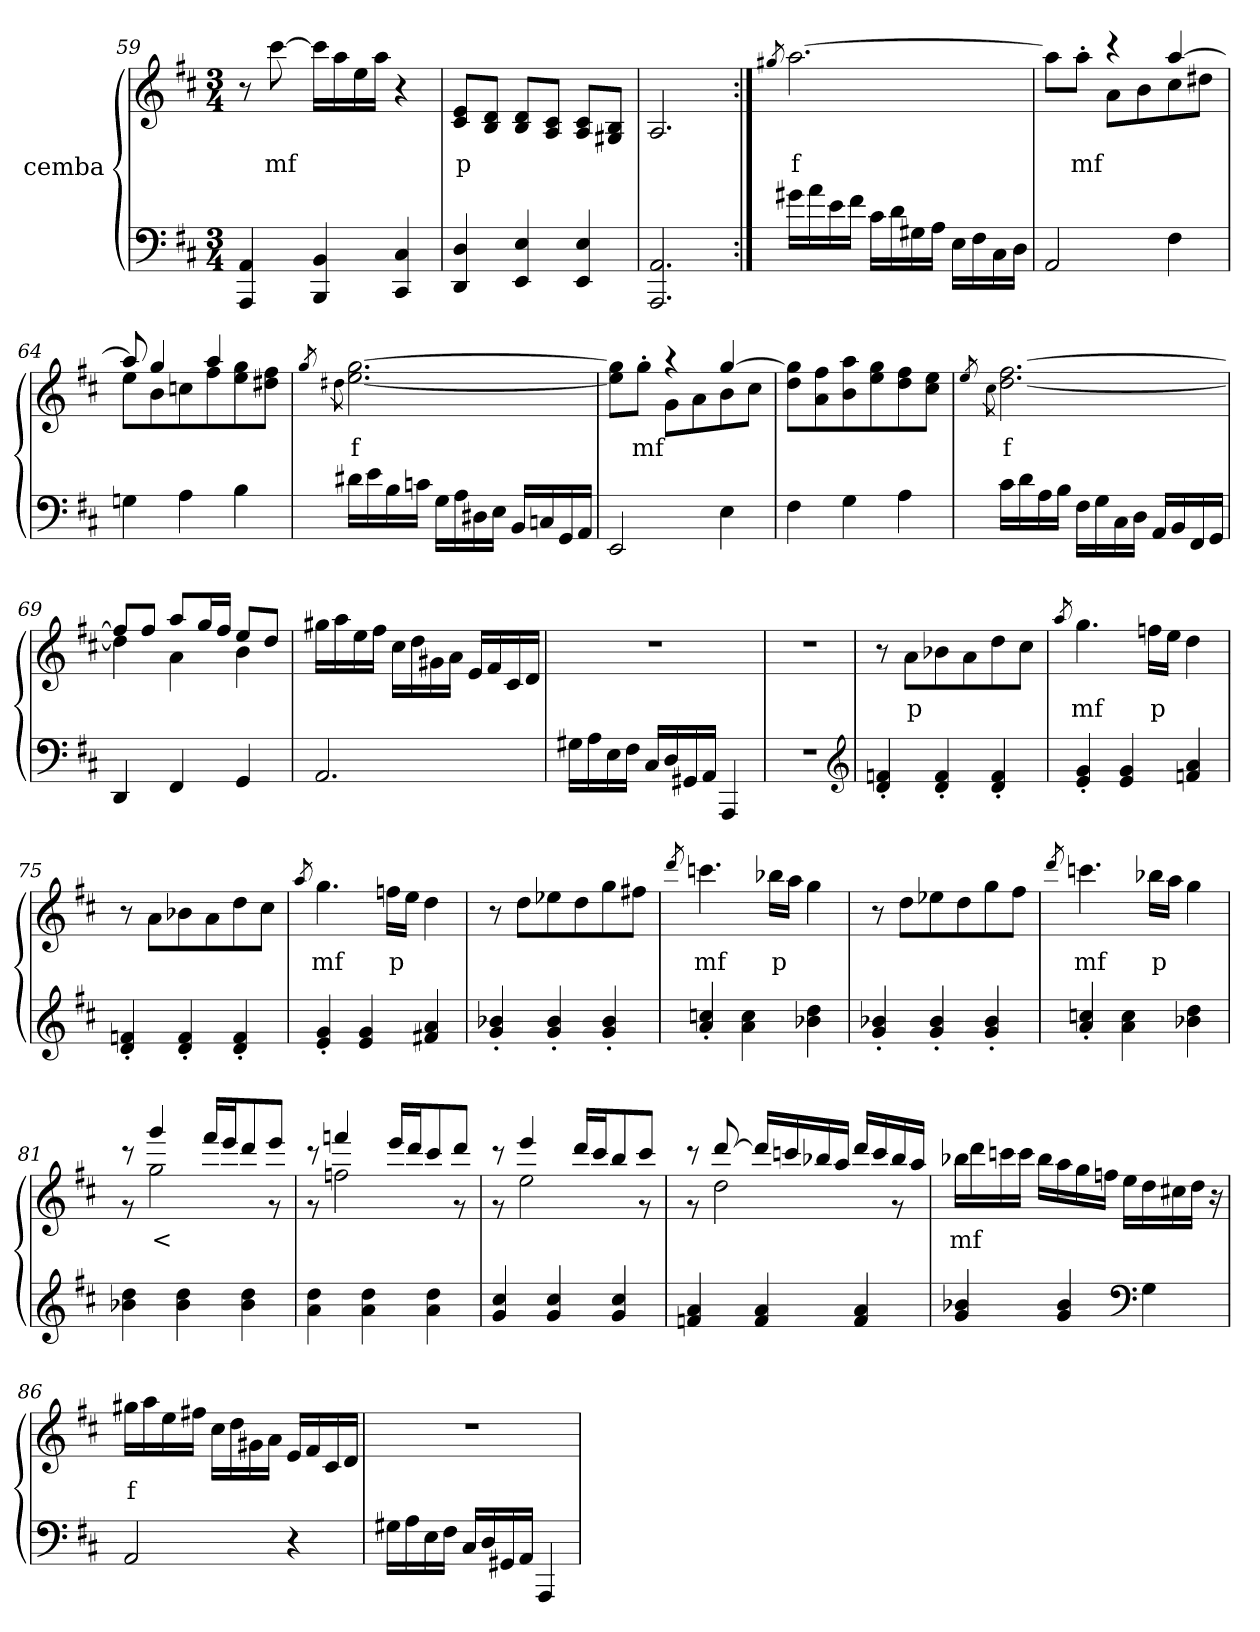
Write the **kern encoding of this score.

**kern	**kern	**text
*part2	*part1	*part1
*staff2	*staff1	*staff1
*I"cemba	*I"cemba	*
*clefF4	*clefG2	*
*k[f#c#]	*k[f#c#]	*
*M3/4	*M3/4	*
=59	=59	=59
4AAA/ 4AA/	8r	.
.	[8ccc#\	mf
4BBB/ 4BB/	16ccc#\LL]	.
.	16aa\	.
.	16ee\	.
.	16aa\JJ	.
4CC#/ 4C#/	4r	.
=60	=60	=60
4DD/ 4D/	8c#/ 8e/L	p
.	8B/ 8d/J	.
4EE/ 4E/	8B/ 8d/L	.
.	8A/ 8c#/J	.
4EE/ 4E/	8A/ 8c#/L	.
.	8G#X/ 8B/J	.
=61	=61	=61
2.AAA/ 2.AA/	2.A/	.
=62:|!	=62:|!	=62:|!
.	8qgg#X/	.
16g#X\LL	[2.aa\	f
16a\	.	.
16e\	.	.
16f#\JJ	.	.
16c#\LL	.	.
16d\	.	.
16G#\	.	.
16A\JJ	.	.
16E\LL	.	.
16F#\	.	.
16C#\	.	.
16D\JJ	.	.
=63	=63	=63
*	*^	*
2AA/	8aa\L]	4ryy	.
.	8aa'>\J	.	mf
.	4r	8a\L	.
.	.	8b\	.
4F#\	[4aa/	8cc#\	.
.	.	8dd#X\J	.
=64	=64	=64	=64
4Gn\	8aa/]	8ee\L	.
.	4gg/	8b\	.
4A\	.	8ccn\	.
.	4aa/	8ff#\	.
4B\	.	8ee\ 8gg\	.
.	8ryy	8dd#X\ 8ff#\J	.
*	*v	*v	*
=65	=65	=65
.	8qgg/	.
.	8qdd#X\	.
16d#X\LL	[2.ee\ [2.gg\	f
16e\	.	.
16B\	.	.
16cn\JJ	.	.
16G\LL	.	.
16A\	.	.
16D#\	.	.
16E\JJ	.	.
16BB/LL	.	.
16Cn/	.	.
16GG/	.	.
16AA/JJ	.	.
=66	=66	=66
*	*^	*
2EE/	8ee\] 8gg\]L	4ryy	.
.	8gg'>\J	.	mf
.	4r	8g\L	.
.	.	8a\	.
4E\	[4gg/	8b\	.
.	.	8cc#\J	.
*	*v	*v	*
=67	=67	=67
4F#\	8dd\ 8gg\]L	.
.	8a\ 8ff#\	.
4G\	8b\ 8aa\	.
.	8ee\ 8gg\	.
4A\	8dd\ 8ff#\	.
.	8cc#\ 8ee\J	.
=68	=68	=68
.	8qee/	.
.	8qcc#\	.
16c#\LL	[2.dd\ [2.ff#\	f
16d\	.	.
16A\	.	.
16B\JJ	.	.
16F#\LL	.	.
16G\	.	.
16C#\	.	.
16D\JJ	.	.
16AA/LL	.	.
16BB/	.	.
16FF#/	.	.
16GG/JJ	.	.
=69	=69	=69
*	*^	*
4DD/	8ff#/L]	4dd\]	.
.	8ff#/J	.	.
4FF#/	8aa/L	4a\	.
.	16gg/L	.	.
.	16ff#/JJ	.	.
4GG/	8ee/L	4b\	.
.	8dd/J	.	.
*	*v	*v	*
=70	=70	=70
2.AA/	16gg#X\LL	.
.	16aa\	.
.	16ee\	.
.	16ff#\JJ	.
.	16cc#\LL	.
.	16dd\	.
.	16g#\	.
.	16a\JJ	.
.	16e/LL	.
.	16f#/	.
.	16c#/	.
.	16d/JJ	.
=71	=71	=71
16G#X\LL	2.r	.
16A\	.	.
16E\	.	.
16F#\JJ	.	.
16C#/LL	.	.
16D/	.	.
16GG#/	.	.
16AA/JJ	.	.
4AAA/	.	.
=72	=72	=72
2.r	2.r	.
*clefG2	*	*
=73	=73	=73
4d/'> 4fn/'>	8r	.
.	8a\L	p
4d/'> 4f/'>	8b-X\	.
.	8a\	.
4d/'> 4f/'>	8dd\	.
.	8cc#\J	.
=74	=74	=74
.	8qaa/	.
4e/'> 4g/'>	4.gg\	mf
4e/ 4g/	.	.
.	16ffn\LL	p
.	16ee\JJ	.
4fn/ 4a/	4dd\	.
=75	=75	=75
4d/'> 4fn/'>	8r	.
.	8a\L	.
4d/'> 4f/'>	8b-X\	.
.	8a\	.
4d/'> 4f/'>	8dd\	.
.	8cc#\J	.
=76	=76	=76
.	8qaa/	.
4e/'> 4g/'>	4.gg\	mf
4e/ 4g/	.	.
.	16ffn\LL	p
.	16ee\JJ	.
4f#X/ 4a/	4dd\	.
=77	=77	=77
4g/'> 4b-X/'>	8r	.
.	8dd\L	.
4g/'> 4b-/'>	8ee-X\	.
.	8dd\	.
4g/'> 4b-/'>	8gg\	.
.	8ff#X\J	.
=78	=78	=78
.	8qddd/	.
4a/'> 4ccn/'>	4.cccn\	mf
4a\ 4cc\	.	.
.	16bb-X\LL	p
.	16aa\JJ	.
4b-X\ 4dd\	4gg\	.
=79	=79	=79
4g/'> 4b-X/'>	8r	.
.	8dd\L	.
4g/'> 4b-/'>	8ee-X\	.
.	8dd\	.
4g/'> 4b-/'>	8gg\	.
.	8ff#\J	.
=80	=80	=80
.	8qddd/	.
4a/'> 4ccn/'>	4.cccn\	mf
4a\ 4cc\	.	.
.	16bb-X\LL	p
.	16aa\JJ	.
4b-X\ 4dd\	4gg\	.
=81	=81	=81
*	*^	*
4b-X\ 4dd\	8r	8r	.
.	4ggg/	2gg\	<
4b-\ 4dd\	.	.	.
.	16fff#/LL	.	.
.	16eee/J	.	.
4b-\ 4dd\	8ddd/	.	.
.	8eee/J	8r	.
=82	=82	=82	=82
4a\ 4dd\	8r	8r	.
.	4fffn/	2ffn\	.
4a\ 4dd\	.	.	.
.	16eee/LL	.	.
.	16ddd/J	.	.
4a\ 4dd\	8ccc#/	.	.
.	8ddd/J	8r	.
=83	=83	=83	=83
4g/ 4cc#/	8r	8r	.
.	4eee/	2ee\	.
4g/ 4cc#/	.	.	.
.	16ddd/LL	.	.
.	16ccc#/J	.	.
4g/ 4cc#/	8bb/	.	.
.	8ccc#/J	8r	.
=84	=84	=84	=84
4fn/ 4a/	8r	8r	.
.	[8ddd/	2dd\	.
4f/ 4a/	16ddd/LL]	.	.
.	16cccn/	.	.
.	16bb-X/	.	.
.	16aa/JJ	.	.
4f/ 4a/	16ddd/LL	.	.
.	16ccc/	.	.
.	16bb-/	8r	.
.	16aa/JJ	.	.
=85	=85	=85	=85
4g/ 4b-X/	16bb-X\LL	4ddd\	mf
.	16cccn\	.	.
.	16ccc\JJ	.	.
.	16bb-\LL	.	.
4g/ 4b-/	16aa\	2ryy	.
.	16gg\	.	.
.	16ffn\JJ	.	.
.	16ee\LL	.	.
*clefF4	*	*	*
4G\	16dd\	.	.
.	16cc#X\	.	.
.	16dd\JJ	.	.
.	16r	.	.
*	*v	*v	*
=86	=86	=86
2AA/	16gg#X\LL	f
.	16aa\	.
.	16ee\	.
.	16ff#X\JJ	.
.	16cc#\LL	.
.	16dd\	.
.	16g#\	.
.	16a\JJ	.
4r	16e/LL	.
.	16f#/	.
.	16c#/	.
.	16d/JJ	.
=87	=87	=87
16G#X\LL	2.r	.
16A\	.	.
16E\	.	.
16F#\JJ	.	.
16C#/LL	.	.
16D/	.	.
16GG#/	.	.
16AA/JJ	.	.
4AAA/	.	.
=	=	=
*-	*-	*-
